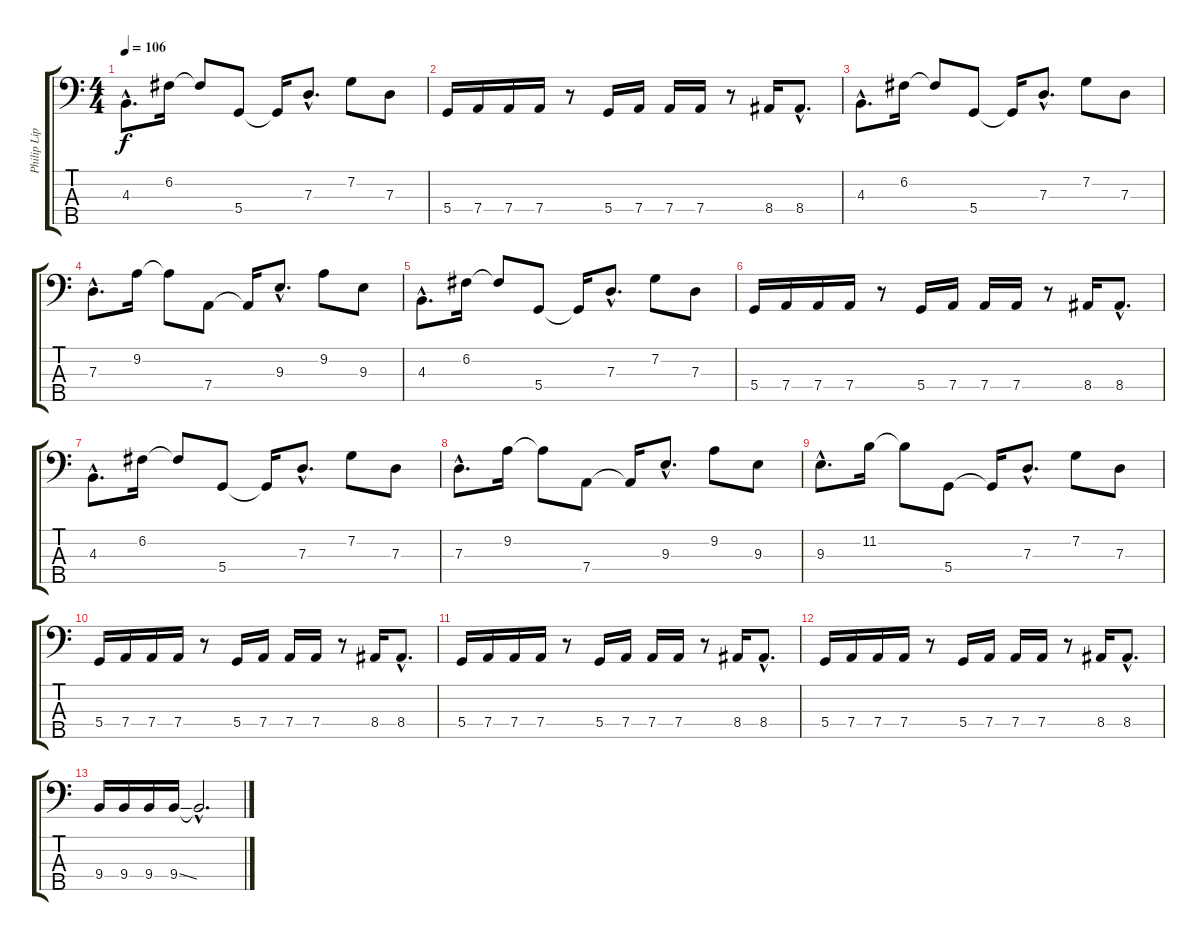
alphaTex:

\track ("Philip Lipscomb " "Philip Lip") {instrument acousticguitarnylon}
\staff {score tabs}
\tuning (F2 C2 G1 D1 A0) {hide}
\ts (4 4)
\tempo 106
\clef f4
\ks c
4.3{hac}.8{d dy f} 6.2.16 6.2{t}.8 5.4.8 5.4{t}.16 7.3{hac}.8{d} 7.2.8 7.3.8 |
5.4.16 7.4.16 7.4.16 7.4.16 r.8 5.4.16 7.4.16 7.4.16 7.4.16 r.8 8.4.16 8.4{hac}.8{d} |
4.3{hac}.8{d} 6.2.16 6.2{t}.8 5.4.8 5.4{t}.16 7.3{hac}.8{d} 7.2.8 7.3.8 |
7.3{hac}.8{d} 9.2.16 9.2{t}.8 7.4.8 7.4{t}.16 9.3{hac}.8{d} 9.2.8 9.3.8 |
4.3{hac}.8{d} 6.2.16 6.2{t}.8 5.4.8 5.4{t}.16 7.3{hac}.8{d} 7.2.8 7.3.8 |
5.4.16 7.4.16 7.4.16 7.4.16 r.8 5.4.16 7.4.16 7.4.16 7.4.16 r.8 8.4.16 8.4{hac}.8{d} |
4.3{hac}.8{d} 6.2.16 6.2{t}.8 5.4.8 5.4{t}.16 7.3{hac}.8{d} 7.2.8 7.3.8 |
7.3{hac}.8{d} 9.2.16 9.2{t}.8 7.4.8 7.4{t}.16 9.3{hac}.8{d} 9.2.8 9.3.8 |
9.3{hac}.8{d} 11.2.16 11.2{t}.8 5.4.8 5.4{t}.16 7.3{hac}.8{d} 7.2.8 7.3.8 |
5.4.16 7.4.16 7.4.16 7.4.16 r.8 5.4.16 7.4.16 7.4.16 7.4.16 r.8 8.4.16 8.4{hac}.8{d} |
5.4.16 7.4.16 7.4.16 7.4.16 r.8 5.4.16 7.4.16 7.4.16 7.4.16 r.8 8.4.16 8.4{hac}.8{d} |
5.4.16 7.4.16 7.4.16 7.4.16 r.8 5.4.16 7.4.16 7.4.16 7.4.16 r.8 8.4.16 8.4{hac}.8{d} |
9.4.16 9.4.16 9.4.16 9.4{ss}.16 9.4{hac t}.2{d}
